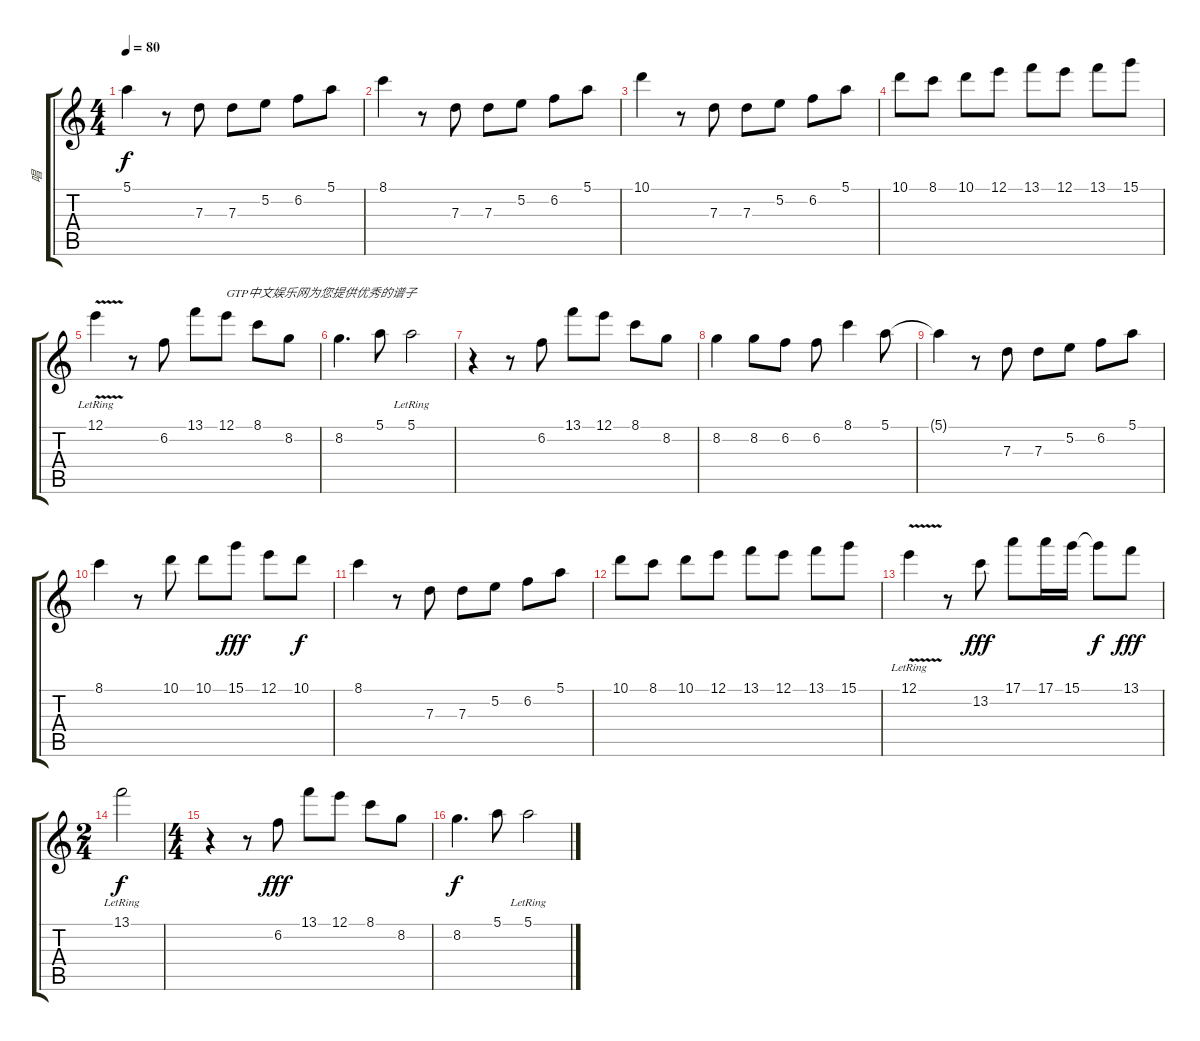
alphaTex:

\track ("唱" "唱") {instrument acousticguitarsteel}
\staff {score tabs}
\tuning (E4 B3 G3 D3 A2 E2) {hide}
\ts (4 4)
\tempo 80
\clef g2
\ks c
5.1{t}.4{dy f} r.8 7.3.8 7.3.8 5.2.8 6.2.8 5.1.8 |
8.1.4 r.8 7.3.8 7.3.8 5.2.8 6.2.8 5.1.8 |
10.1.4 r.8 7.3.8 7.3.8 5.2.8 6.2.8 5.1.8 |
10.1.8 8.1.8 10.1.8 12.1.8 13.1.8 12.1.8 13.1.8 15.1.8 |
12.1{v lr}.4 r.8 6.2.8 13.1.8 12.1.8{txt "GTP中文娱乐网为您提供优秀的谱子"} 8.1.8 8.2.8 |
8.2.4{d} 5.1.8 5.1{lr}.2 |
r.4 r.8 6.2.8 13.1.8 12.1.8 8.1.8 8.2.8 |
8.2.4 8.2.8 6.2.8 6.2.8 8.1.4 5.1.8 |
5.1{t}.4 r.8 7.3.8 7.3.8 5.2.8 6.2.8 5.1.8 |
8.1.4 r.8 10.1.8 10.1.8 15.1.8{dy fff} 12.1.8 10.1.8{dy f} |
8.1.4 r.8 7.3.8 7.3.8 5.2.8 6.2.8 5.1.8 |
10.1.8 8.1.8 10.1.8 12.1.8 13.1.8 12.1.8 13.1.8 15.1.8 |
12.1{v lr}.4 r.8 13.2.8{dy fff} 17.1.8 17.1.16 15.1.16 15.1{t}.8{dy f} 13.1.8{dy fff} |
\ts (2 4)
13.1{lr}.2{dy f} |
\ts (4 4)
r.4 r.8 6.2.8{dy fff} 13.1.8 12.1.8 8.1.8 8.2.8 |
8.2.4{d dy f} 5.1.8 5.1{lr}.2
